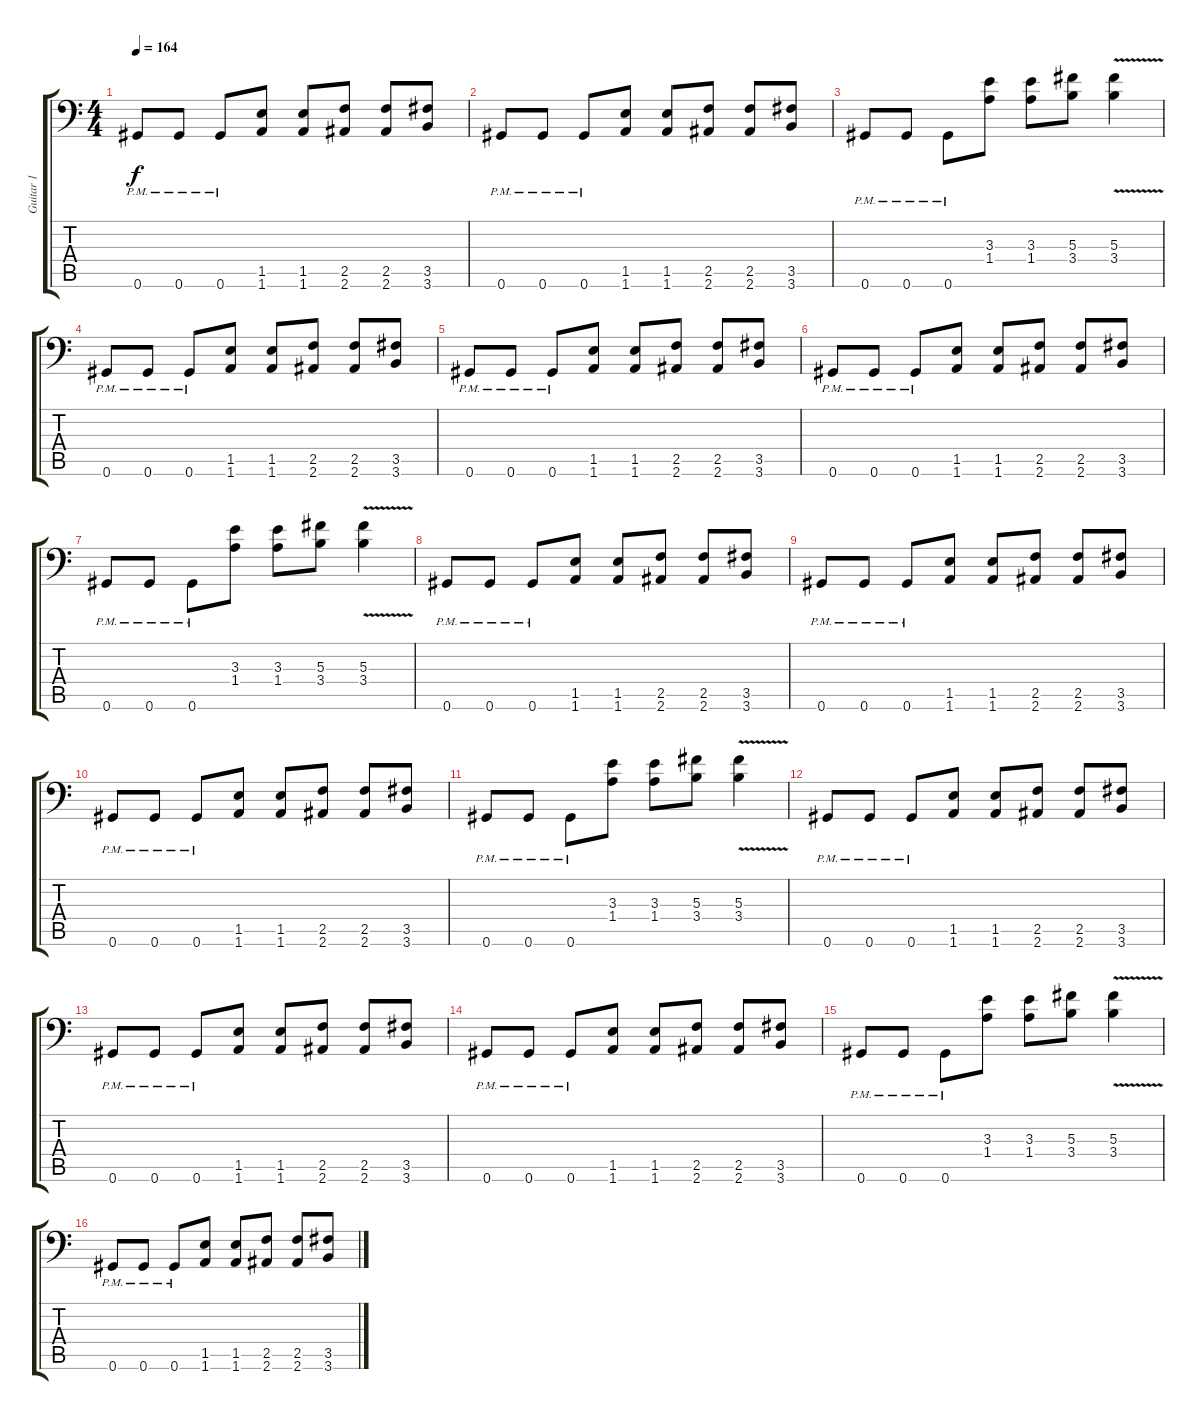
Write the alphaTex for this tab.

\track ("Guitar 1" "Guitar 1") {instrument distortionguitar}
\staff {score tabs}
\tuning (Bb3 F3 Db3 Ab2 Eb2 Ab1) {hide}
\ts (4 4)
\tempo 164
\clef f4
\ks c
0.6{pm}.8{dy f} 0.6{pm}.8 0.6{pm}.8 (1.5 1.6).8 (1.5 1.6).8 (2.5 2.6).8 (2.5 2.6).8 (3.5 3.6).8 |
0.6{pm}.8 0.6{pm}.8 0.6{pm}.8 (1.5 1.6).8 (1.5 1.6).8 (2.5 2.6).8 (2.5 2.6).8 (3.5 3.6).8 |
0.6{pm}.8 0.6{pm}.8 0.6{pm}.8 (3.3 1.4).8 (3.3 1.4).8 (5.3 3.4).8 (5.3{v} 3.4{v}).4 |
0.6{pm}.8 0.6{pm}.8 0.6{pm}.8 (1.5 1.6).8 (1.5 1.6).8 (2.5 2.6).8 (2.5 2.6).8 (3.5 3.6).8 |
0.6{pm}.8 0.6{pm}.8 0.6{pm}.8 (1.5 1.6).8 (1.5 1.6).8 (2.5 2.6).8 (2.5 2.6).8 (3.5 3.6).8 |
0.6{pm}.8 0.6{pm}.8 0.6{pm}.8 (1.5 1.6).8 (1.5 1.6).8 (2.5 2.6).8 (2.5 2.6).8 (3.5 3.6).8 |
0.6{pm}.8 0.6{pm}.8 0.6{pm}.8 (3.3 1.4).8 (3.3 1.4).8 (5.3 3.4).8 (5.3{v} 3.4{v}).4 |
0.6{pm}.8 0.6{pm}.8 0.6{pm}.8 (1.5 1.6).8 (1.5 1.6).8 (2.5 2.6).8 (2.5 2.6).8 (3.5 3.6).8 |
0.6{pm}.8 0.6{pm}.8 0.6{pm}.8 (1.5 1.6).8 (1.5 1.6).8 (2.5 2.6).8 (2.5 2.6).8 (3.5 3.6).8 |
0.6{pm}.8 0.6{pm}.8 0.6{pm}.8 (1.5 1.6).8 (1.5 1.6).8 (2.5 2.6).8 (2.5 2.6).8 (3.5 3.6).8 |
0.6{pm}.8 0.6{pm}.8 0.6{pm}.8 (3.3 1.4).8 (3.3 1.4).8 (5.3 3.4).8 (5.3{v} 3.4{v}).4 |
0.6{pm}.8 0.6{pm}.8 0.6{pm}.8 (1.5 1.6).8 (1.5 1.6).8 (2.5 2.6).8 (2.5 2.6).8 (3.5 3.6).8 |
0.6{pm}.8 0.6{pm}.8 0.6{pm}.8 (1.5 1.6).8 (1.5 1.6).8 (2.5 2.6).8 (2.5 2.6).8 (3.5 3.6).8 |
0.6{pm}.8 0.6{pm}.8 0.6{pm}.8 (1.5 1.6).8 (1.5 1.6).8 (2.5 2.6).8 (2.5 2.6).8 (3.5 3.6).8 |
0.6{pm}.8 0.6{pm}.8 0.6{pm}.8 (3.3 1.4).8 (3.3 1.4).8 (5.3 3.4).8 (5.3{v} 3.4{v}).4 |
0.6{pm}.8 0.6{pm}.8 0.6{pm}.8 (1.5 1.6).8 (1.5 1.6).8 (2.5 2.6).8 (2.5 2.6).8 (3.5 3.6).8
